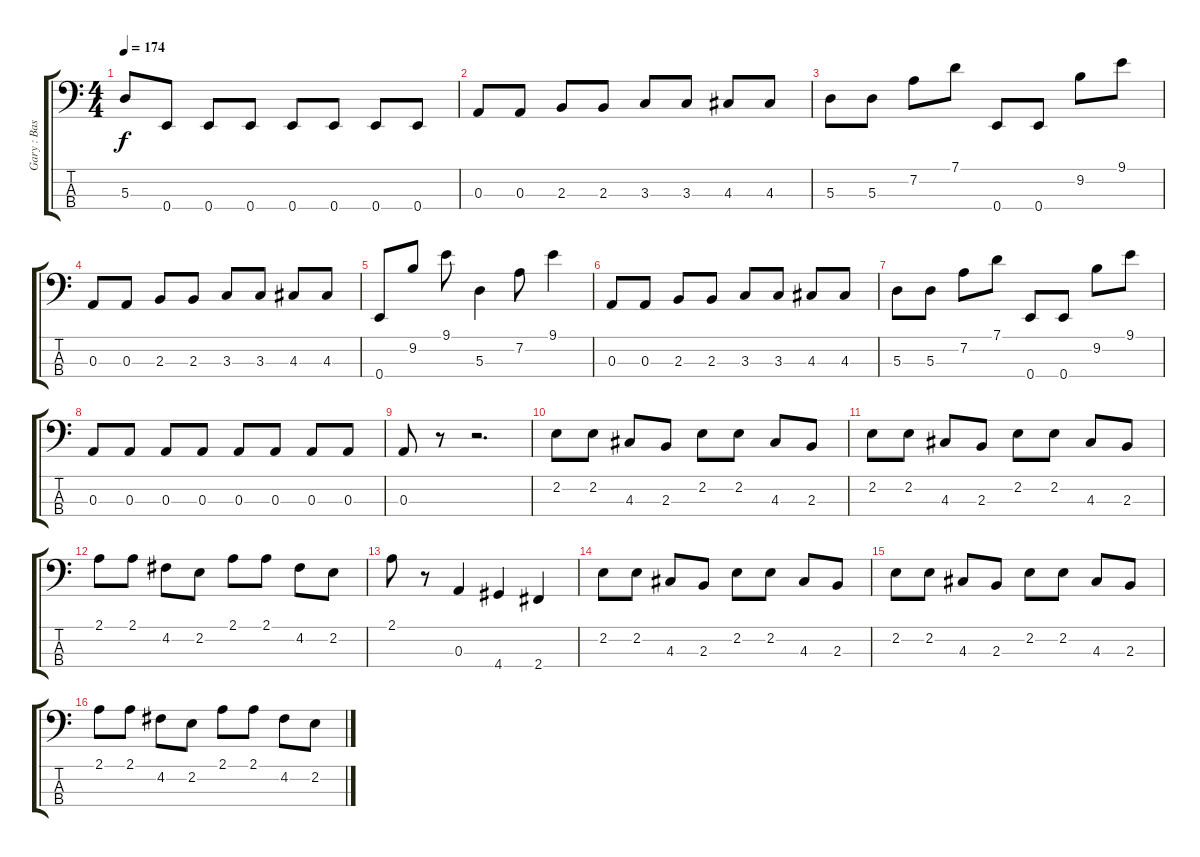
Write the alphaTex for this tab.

\track ("Gary : Bass" "Gary : Bas") {instrument electricbasspick}
\staff {score tabs}
\tuning (G2 D2 A1 E1) {hide}
\ts (4 4)
\tempo 174
\clef f4
\ks c
5.3.8{dy f} 0.4.8 0.4.8 0.4.8 0.4.8 0.4.8 0.4.8 0.4.8 |
0.3.8 0.3.8 2.3.8 2.3.8 3.3.8 3.3.8 4.3.8 4.3.8 |
5.3.8 5.3.8 7.2.8 7.1.8 0.4.8 0.4.8 9.2.8 9.1.8 |
0.3.8 0.3.8 2.3.8 2.3.8 3.3.8 3.3.8 4.3.8 4.3.8 |
0.4.8 9.2.8 9.1.8 5.3.4 7.2.8 9.1.4 |
0.3.8 0.3.8 2.3.8 2.3.8 3.3.8 3.3.8 4.3.8 4.3.8 |
5.3.8 5.3.8 7.2.8 7.1.8 0.4.8 0.4.8 9.2.8 9.1.8 |
0.3.8 0.3.8 0.3.8 0.3.8 0.3.8 0.3.8 0.3.8 0.3.8 |
0.3.8 r.8 r.2{d} |
2.2.8 2.2.8 4.3.8 2.3.8 2.2.8 2.2.8 4.3.8 2.3.8 |
2.2.8 2.2.8 4.3.8 2.3.8 2.2.8 2.2.8 4.3.8 2.3.8 |
2.1.8 2.1.8 4.2.8 2.2.8 2.1.8 2.1.8 4.2.8 2.2.8 |
2.1.8 r.8 0.3.4 4.4.4 2.4.4 |
2.2.8 2.2.8 4.3.8 2.3.8 2.2.8 2.2.8 4.3.8 2.3.8 |
2.2.8 2.2.8 4.3.8 2.3.8 2.2.8 2.2.8 4.3.8 2.3.8 |
2.1.8 2.1.8 4.2.8 2.2.8 2.1.8 2.1.8 4.2.8 2.2.8
